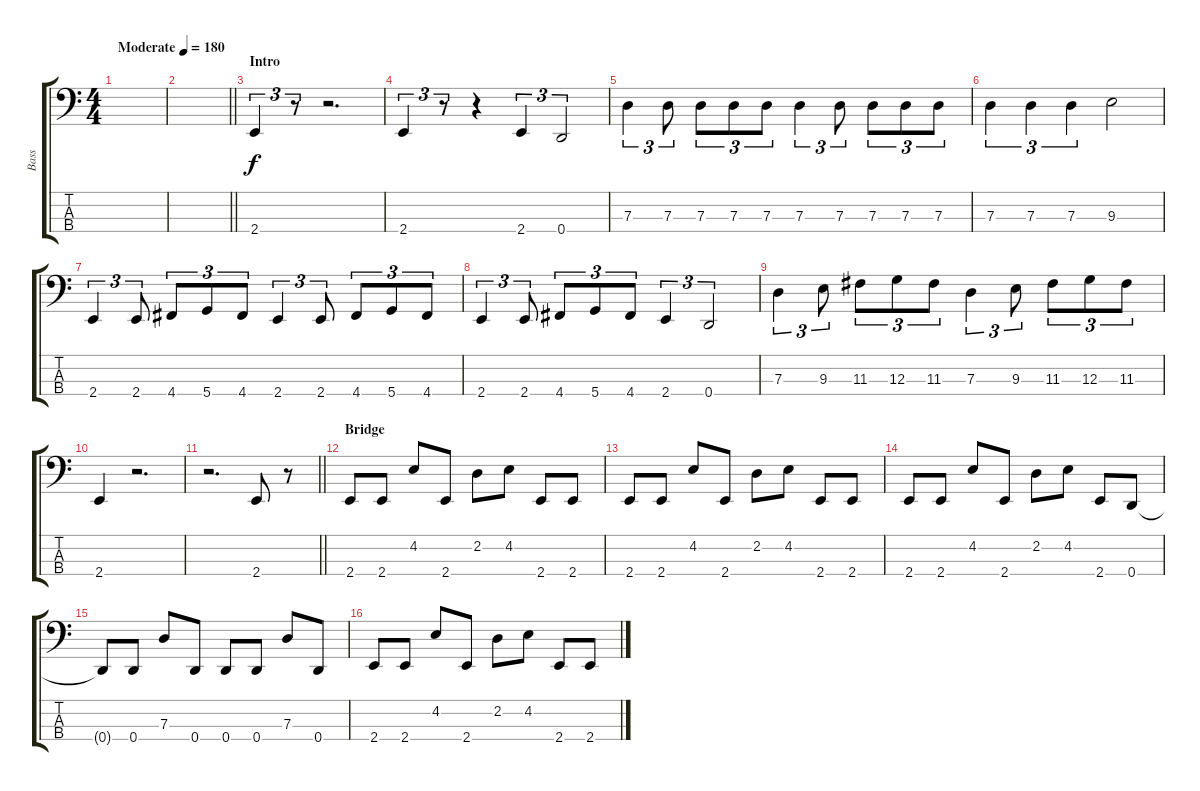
\track ("Bass" "Bass") {instrument electricbasspick}
\staff {score tabs}
\tuning (F2 C2 G1 D1) {hide}
\ts (4 4)
\tempo (180 "Moderate")
\clef f4
\ks c
|
\barLineRight lightlight
|
\section ("" "Intro")
2.4.4{tu (3 2)} r.8{tu (3 2)} r.2{d} |
2.4.4{tu (3 2)} r.8{tu (3 2)} r.4 2.4.4{tu (3 2)} 0.4.2{tu (3 2)} |
7.3.4{tu (3 2)} 7.3.8{tu (3 2)} 7.3.8{tu (3 2)} 7.3.8{tu (3 2)} 7.3.8{tu (3 2)} 7.3.4{tu (3 2)} 7.3.8{tu (3 2)} 7.3.8{tu (3 2)} 7.3.8{tu (3 2)} 7.3.8{tu (3 2)} |
7.3.4{tu (3 2)} 7.3.4{tu (3 2)} 7.3.4{tu (3 2)} 9.3.2 |
2.4.4{tu (3 2)} 2.4.8{tu (3 2)} 4.4.8{tu (3 2)} 5.4.8{tu (3 2)} 4.4.8{tu (3 2)} 2.4.4{tu (3 2)} 2.4.8{tu (3 2)} 4.4.8{tu (3 2)} 5.4.8{tu (3 2)} 4.4.8{tu (3 2)} |
2.4.4{tu (3 2)} 2.4.8{tu (3 2)} 4.4.8{tu (3 2)} 5.4.8{tu (3 2)} 4.4.8{tu (3 2)} 2.4.4{tu (3 2)} 0.4.2{tu (3 2)} |
7.3.4{tu (3 2)} 9.3.8{tu (3 2)} 11.3.8{tu (3 2)} 12.3.8{tu (3 2)} 11.3.8{tu (3 2)} 7.3.4{tu (3 2)} 9.3.8{tu (3 2)} 11.3.8{tu (3 2)} 12.3.8{tu (3 2)} 11.3.8{tu (3 2)} |
2.4.4 r.2{d} |
\barLineRight lightlight
r.2{d} 2.4.8 r.8 |
\section ("" "Bridge")
2.4.8 2.4.8 4.2.8 2.4.8 2.2.8 4.2.8 2.4.8 2.4.8 |
2.4.8 2.4.8 4.2.8 2.4.8 2.2.8 4.2.8 2.4.8 2.4.8 |
2.4.8 2.4.8 4.2.8 2.4.8 2.2.8 4.2.8 2.4.8 0.4.8 |
0.4{t}.8 0.4.8 7.3.8 0.4.8 0.4.8 0.4.8 7.3.8 0.4.8 |
2.4.8 2.4.8 4.2.8 2.4.8 2.2.8 4.2.8 2.4.8 2.4.8
